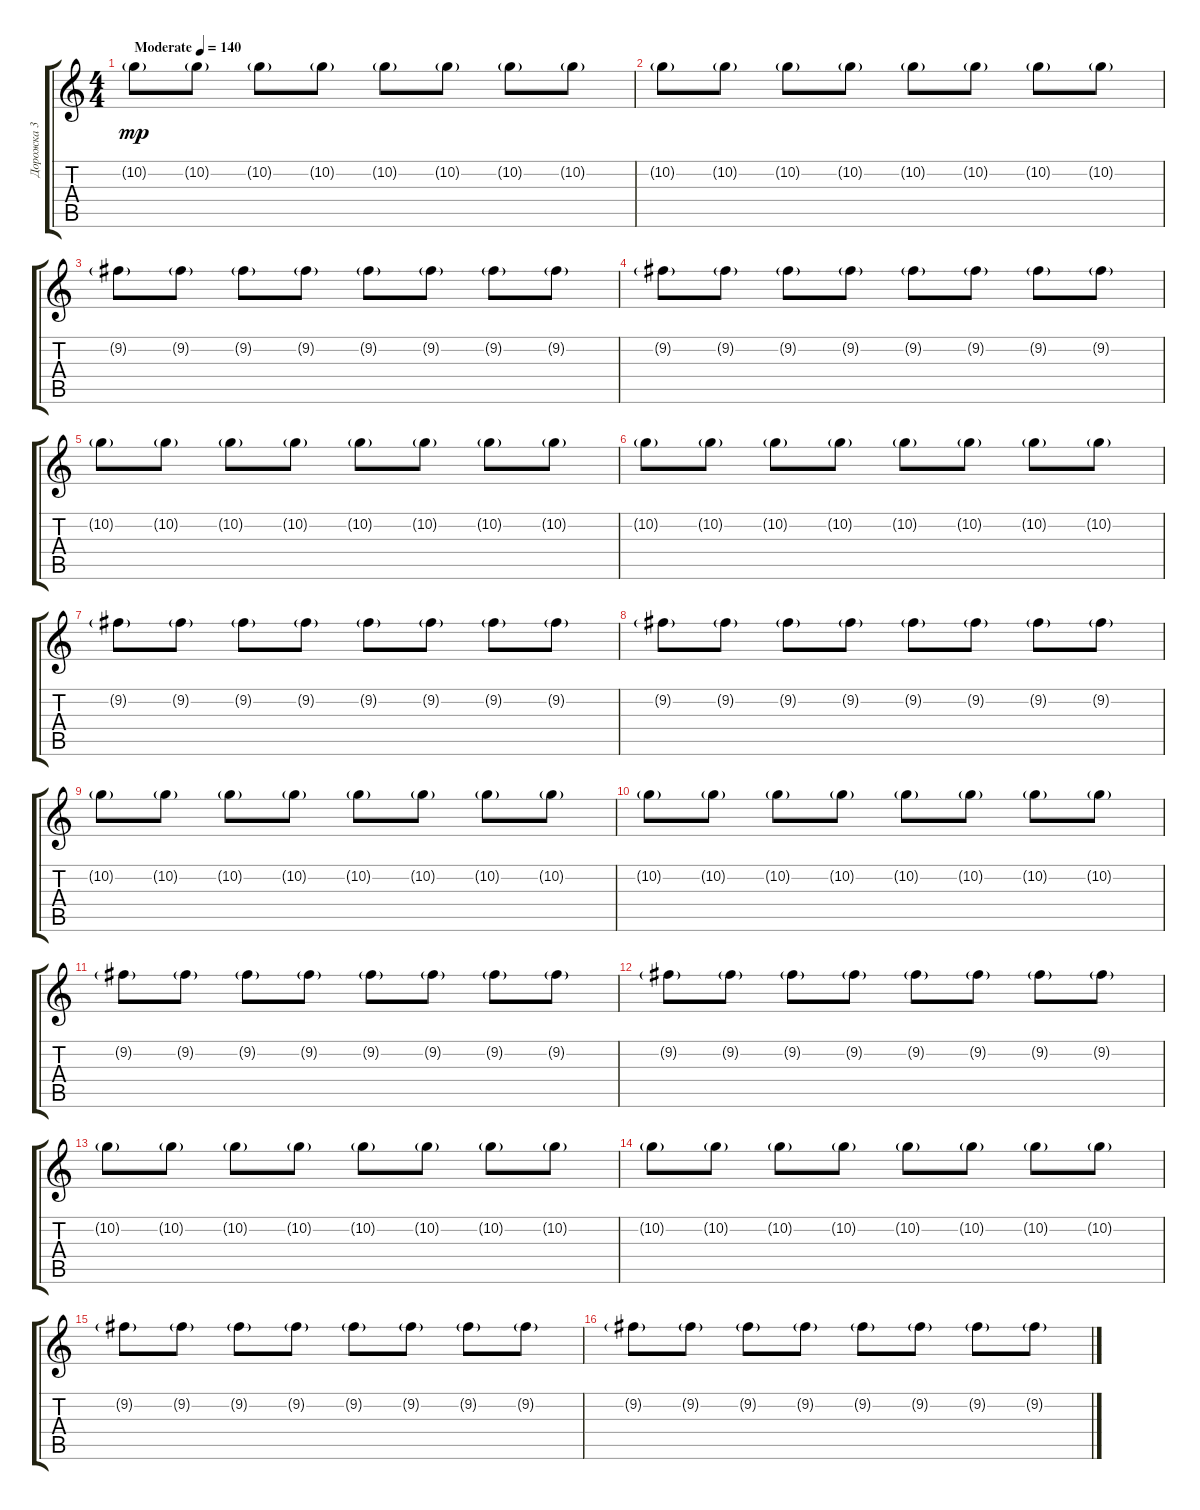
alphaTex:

\track ("Дорожка 3" "Дорожка 3") {instrument acousticguitarsteel}
\staff {score tabs}
\tuning (D4 A3 F3 C3 G2 C2) {hide}
\ts (4 4)
\tempo (140 "Moderate")
\clef g2
\ks c
10.2{g}.8{dy mp instrument acousticguitarsteel} 10.2{g}.8 10.2{g}.8 10.2{g}.8 10.2{g}.8 10.2{g}.8 10.2{g}.8 10.2{g}.8 |
10.2{g}.8 10.2{g}.8 10.2{g}.8 10.2{g}.8 10.2{g}.8 10.2{g}.8 10.2{g}.8 10.2{g}.8 |
9.2{g}.8 9.2{g}.8 9.2{g}.8 9.2{g}.8 9.2{g}.8 9.2{g}.8 9.2{g}.8 9.2{g}.8 |
9.2{g}.8 9.2{g}.8 9.2{g}.8 9.2{g}.8 9.2{g}.8 9.2{g}.8 9.2{g}.8 9.2{g}.8 |
10.2{g}.8 10.2{g}.8 10.2{g}.8 10.2{g}.8 10.2{g}.8 10.2{g}.8 10.2{g}.8 10.2{g}.8 |
10.2{g}.8 10.2{g}.8 10.2{g}.8 10.2{g}.8 10.2{g}.8 10.2{g}.8 10.2{g}.8 10.2{g}.8 |
9.2{g}.8 9.2{g}.8 9.2{g}.8 9.2{g}.8 9.2{g}.8 9.2{g}.8 9.2{g}.8 9.2{g}.8 |
9.2{g}.8 9.2{g}.8 9.2{g}.8 9.2{g}.8 9.2{g}.8 9.2{g}.8 9.2{g}.8 9.2{g}.8 |
10.2{g}.8 10.2{g}.8 10.2{g}.8 10.2{g}.8 10.2{g}.8 10.2{g}.8 10.2{g}.8 10.2{g}.8 |
10.2{g}.8 10.2{g}.8 10.2{g}.8 10.2{g}.8 10.2{g}.8 10.2{g}.8 10.2{g}.8 10.2{g}.8 |
9.2{g}.8 9.2{g}.8 9.2{g}.8 9.2{g}.8 9.2{g}.8 9.2{g}.8 9.2{g}.8 9.2{g}.8 |
9.2{g}.8 9.2{g}.8 9.2{g}.8 9.2{g}.8 9.2{g}.8 9.2{g}.8 9.2{g}.8 9.2{g}.8 |
10.2{g}.8 10.2{g}.8 10.2{g}.8 10.2{g}.8 10.2{g}.8 10.2{g}.8 10.2{g}.8 10.2{g}.8 |
10.2{g}.8 10.2{g}.8 10.2{g}.8 10.2{g}.8 10.2{g}.8 10.2{g}.8 10.2{g}.8 10.2{g}.8 |
9.2{g}.8 9.2{g}.8 9.2{g}.8 9.2{g}.8 9.2{g}.8 9.2{g}.8 9.2{g}.8 9.2{g}.8 |
9.2{g}.8 9.2{g}.8 9.2{g}.8 9.2{g}.8 9.2{g}.8 9.2{g}.8 9.2{g}.8 9.2{g}.8
